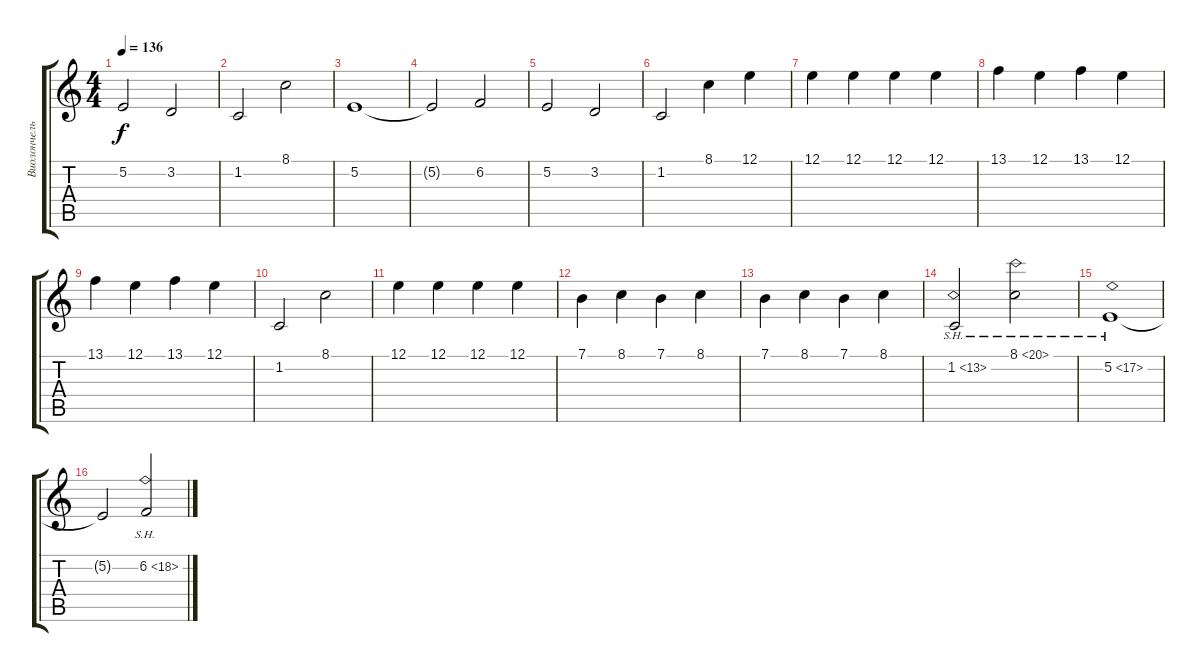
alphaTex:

\track ("Виолончель" "Виолончель") {instrument stringensemble1}
\staff {score tabs}
\tuning (E4 B3 G3 D3 A2 E2) {hide}
\ts (4 4)
\tempo 136
\clef g2
\ks c
5.2.2{dy f} 3.2.2 |
1.2.2 8.1.2 |
5.2.1 |
5.2{t}.2 6.2.2 |
5.2.2 3.2.2 |
1.2.2 8.1.4 12.1.4 |
12.1.4 12.1.4 12.1.4 12.1.4 |
13.1.4 12.1.4 13.1.4 12.1.4 |
13.1.4 12.1.4 13.1.4 12.1.4 |
1.2.2 8.1.2 |
12.1.4 12.1.4 12.1.4 12.1.4 |
7.1.4 8.1.4 7.1.4 8.1.4 |
7.1.4 8.1.4 7.1.4 8.1.4 |
1.2{sh 12}.2 8.1{sh 12}.2 |
5.2{sh 12}.1 |
5.2{t}.2 6.2{sh 12}.2
